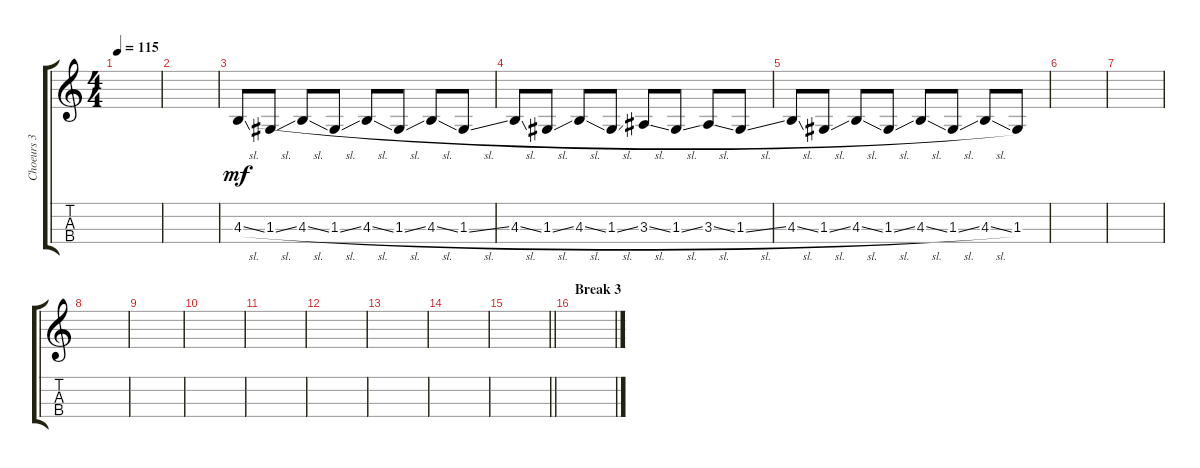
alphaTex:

\track ("Choeurs 3" "Choeurs 3") {instrument lead3calliope}
\staff {score tabs}
\tuning (E4 B3 G3 D3) {hide}
\ts (4 4)
\tempo 115
\clef g2
\ks c
|
|
4.3{sl}.8{dy mf volume 11} 1.3{sl}.8 4.3{sl}.8 1.3{sl}.8 4.3{sl}.8 1.3{sl}.8 4.3{sl}.8 1.3{sl}.8 |
4.3{sl}.8 1.3{sl}.8 4.3{sl}.8 1.3{sl}.8 3.3{sl}.8 1.3{sl}.8 3.3{sl}.8 1.3{sl}.8 |
4.3{sl}.8 1.3{sl}.8 4.3{sl}.8 1.3{sl}.8 4.3{sl}.8 1.3{sl}.8 4.3{sl}.8 1.3.8 |
|
|
|
|
|
|
|
|
|
\barLineRight lightlight
|
\section ("" "Break 3")
